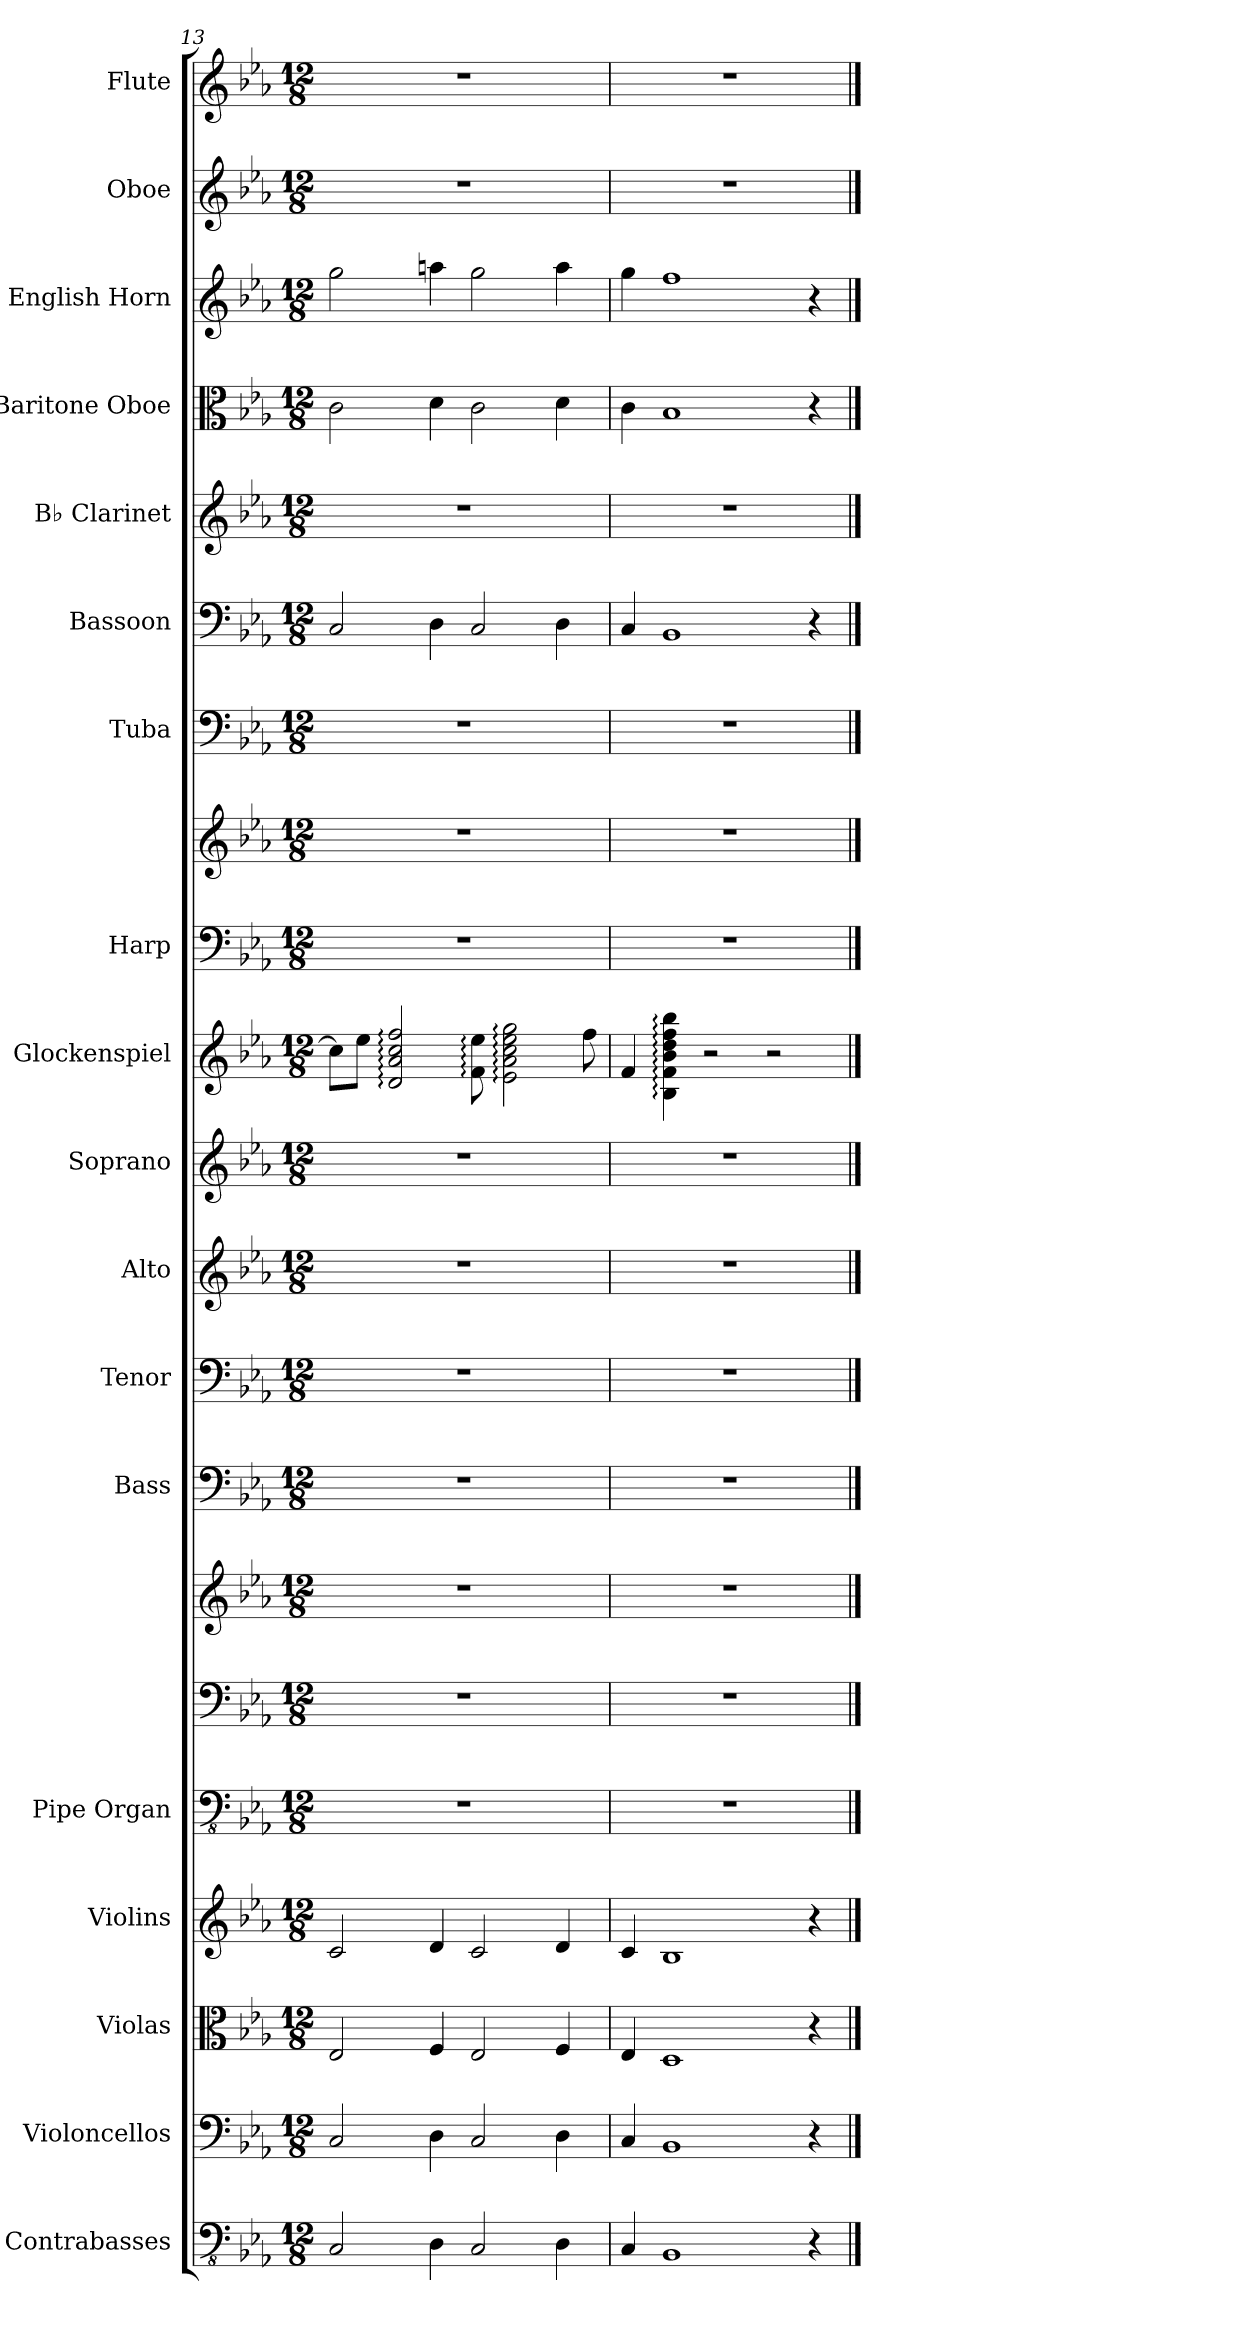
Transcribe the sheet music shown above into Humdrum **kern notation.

**kern	**kern	**kern	**kern	**kern	**kern	**kern	**kern	**kern	**kern	**kern	**kern	**kern	**kern	**kern	**kern	**kern	**kern	**kern	**kern	**kern
*part18	*part17	*part16	*part15	*part14	*part14	*part14	*part13	*part12	*part11	*part10	*part9	*part8	*part8	*part7	*part6	*part5	*part4	*part3	*part2	*part1
*staff21	*staff20	*staff19	*staff18	*staff17	*staff16	*staff15	*staff14	*staff13	*staff12	*staff11	*staff10	*staff9	*staff8	*staff7	*staff6	*staff5	*staff4	*staff3	*staff2	*staff1
*I"Contrabasses	*I"Violoncellos	*I"Violas	*I"Violins	*I"Pipe Organ	*	*	*I"Bass	*I"Tenor	*I"Alto	*I"Soprano	*I"Glockenspiel	*I"Harp	*	*I"Tuba	*I"Bassoon	*I"B♭ Clarinet	*I"Baritone Oboe	*I"English Horn	*I"Oboe	*I"Flute
*I'Cbs.	*I'Vcs.	*I'Vlas.	*I'Vlns.	*I'Org.	*	*	*I'B.	*I'T.	*I'A.	*I'S.	*I'Glk.	*I'Hrp.	*	*I'Tba.	*I'Bsn.	*I'B♭ Cl.	*I'Bar. Ob.	*I'E. Hn.	*I'Ob.	*I'Fl.
*clefFv4	*clefF4	*clefC3	*clefG2	*clefFv4	*clefF4	*clefG2	*clefF4	*clefF4	*clefG2	*clefG2	*clefG2	*clefF4	*clefG2	*clefF4	*clefF4	*clefG2	*clefC3	*clefG2	*clefG2	*clefG2
*	*	*	*	*	*	*	*	*	*	*	*ITrd-14c-24	*	*	*	*	*ITrd1c2	*	*ITrd4c7	*	*
*k[b-e-a-]	*k[b-e-a-]	*k[b-e-a-]	*k[b-e-a-]	*k[b-e-a-]	*k[b-e-a-]	*k[b-e-a-]	*k[b-e-a-]	*k[b-e-a-]	*k[b-e-a-]	*k[b-e-a-]	*k[b-e-a-]	*k[b-e-a-]	*k[b-e-a-]	*k[b-e-a-]	*k[b-e-a-]	*k[b-e-a-d-g-]	*k[b-e-a-]	*k[b-e-a-d-]	*k[b-e-a-]	*k[b-e-a-]
*M12/8	*M12/8	*M12/8	*M12/8	*M12/8	*M12/8	*M12/8	*M12/8	*M12/8	*M12/8	*M12/8	*M12/8	*M12/8	*M12/8	*M12/8	*M12/8	*M12/8	*M12/8	*M12/8	*M12/8	*M12/8
=13	=13	=13	=13	=13	=13	=13	=13	=13	=13	=13	=13	=13	=13	=13	=13	=13	=13	=13	=13	=13
2CC/	2C/	2E-/	2c/	1.r	1.r	1.r	1.r	1.r	1.r	1.r	8cccc\L]	1.r	1.r	1.r	2C/	1.r	2c\	2cc\	1.r	1.r
.	.	.	.	.	.	.	.	.	.	.	8eeee-\J	.	.	.	.	.	.	.	.	.
.	.	.	.	.	.	.	.	.	.	.	2ddd/: 2aaa-/: 2cccc/: 2ffff/:	.	.	.	.	.	.	.	.	.
4DD\	4D\	4F/	4d/	.	.	.	.	.	.	.	.	.	.	.	4D\	.	4d\	4ddn\	.	.
2CC/	2C/	2E-/	2c/	.	.	.	.	.	.	.	8fff\: 8eeee-\:	.	.	.	2C/	.	2c\	2cc\	.	.
.	.	.	.	.	.	.	.	.	.	.	2eee-\: 2aaa-\: 2cccc\: 2eeee-\: 2gggg\:	.	.	.	.	.	.	.	.	.
4DD\	4D\	4F/	4d/	.	.	.	.	.	.	.	.	.	.	.	4D\	.	4d\	4dd\	.	.
.	.	.	.	.	.	.	.	.	.	.	8ffff\	.	.	.	.	.	.	.	.	.
!!LO:PB:g=z
=14	=14	=14	=14	=14	=14	=14	=14	=14	=14	=14	=14	=14	=14	=14	=14	=14	=14	=14	=14	=14
4CC/	4C/	4E-/	4c/	1.r	1.r	1.r	1.r	1.r	1.r	1.r	4fff/	1.r	1.r	1.r	4C/	1.r	4c\	4cc\	1.r	1.r
1BBB-	1BB-	1D	1B-	.	.	.	.	.	.	.	4bb-\: 4fff\: 4bbb-\: 4dddd\: 4ffff\: 4bbbb-\:	.	.	.	1BB-	.	1B-	1b-	.	.
.	.	.	.	.	.	.	.	.	.	.	2r	.	.	.	.	.	.	.	.	.
.	.	.	.	.	.	.	.	.	.	.	2r	.	.	.	.	.	.	.	.	.
4r	4r	4r	4r	.	.	.	.	.	.	.	.	.	.	.	4r	.	4r	4r	.	.
==	==	==	==	==	==	==	==	==	==	==	==	==	==	==	==	==	==	==	==	==
*-	*-	*-	*-	*-	*-	*-	*-	*-	*-	*-	*-	*-	*-	*-	*-	*-	*-	*-	*-	*-
